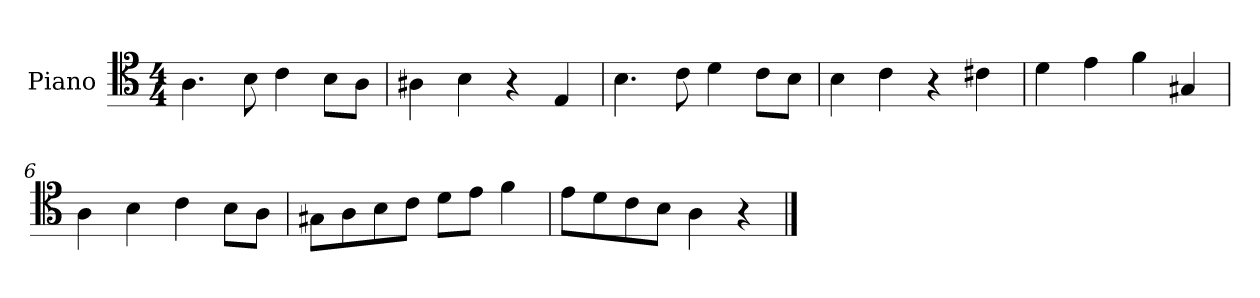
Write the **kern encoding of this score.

**kern
*part1
*staff1
*I"Piano
*I'Pno.
*clefC4
*k[]
*M4/4
=1
4.A\
8B\
4c\
8B\L
8A\J
=2
4A#X\
4B\
4r
4E/
=3
4.B\
8c\
4d\
8c\L
8B\J
=4
4B\
4c\
4r
4c#X\
=5
4d\
4e\
4f\
4G#X/
=6
4A\
4B\
4c\
8B\L
8A\J
=7
8G#X\L
8A\
8B\
8c\J
8d\L
8e\J
4f\
=8
8e\L
8d\
8c\
8B\J
4A\
4r
==
*-
